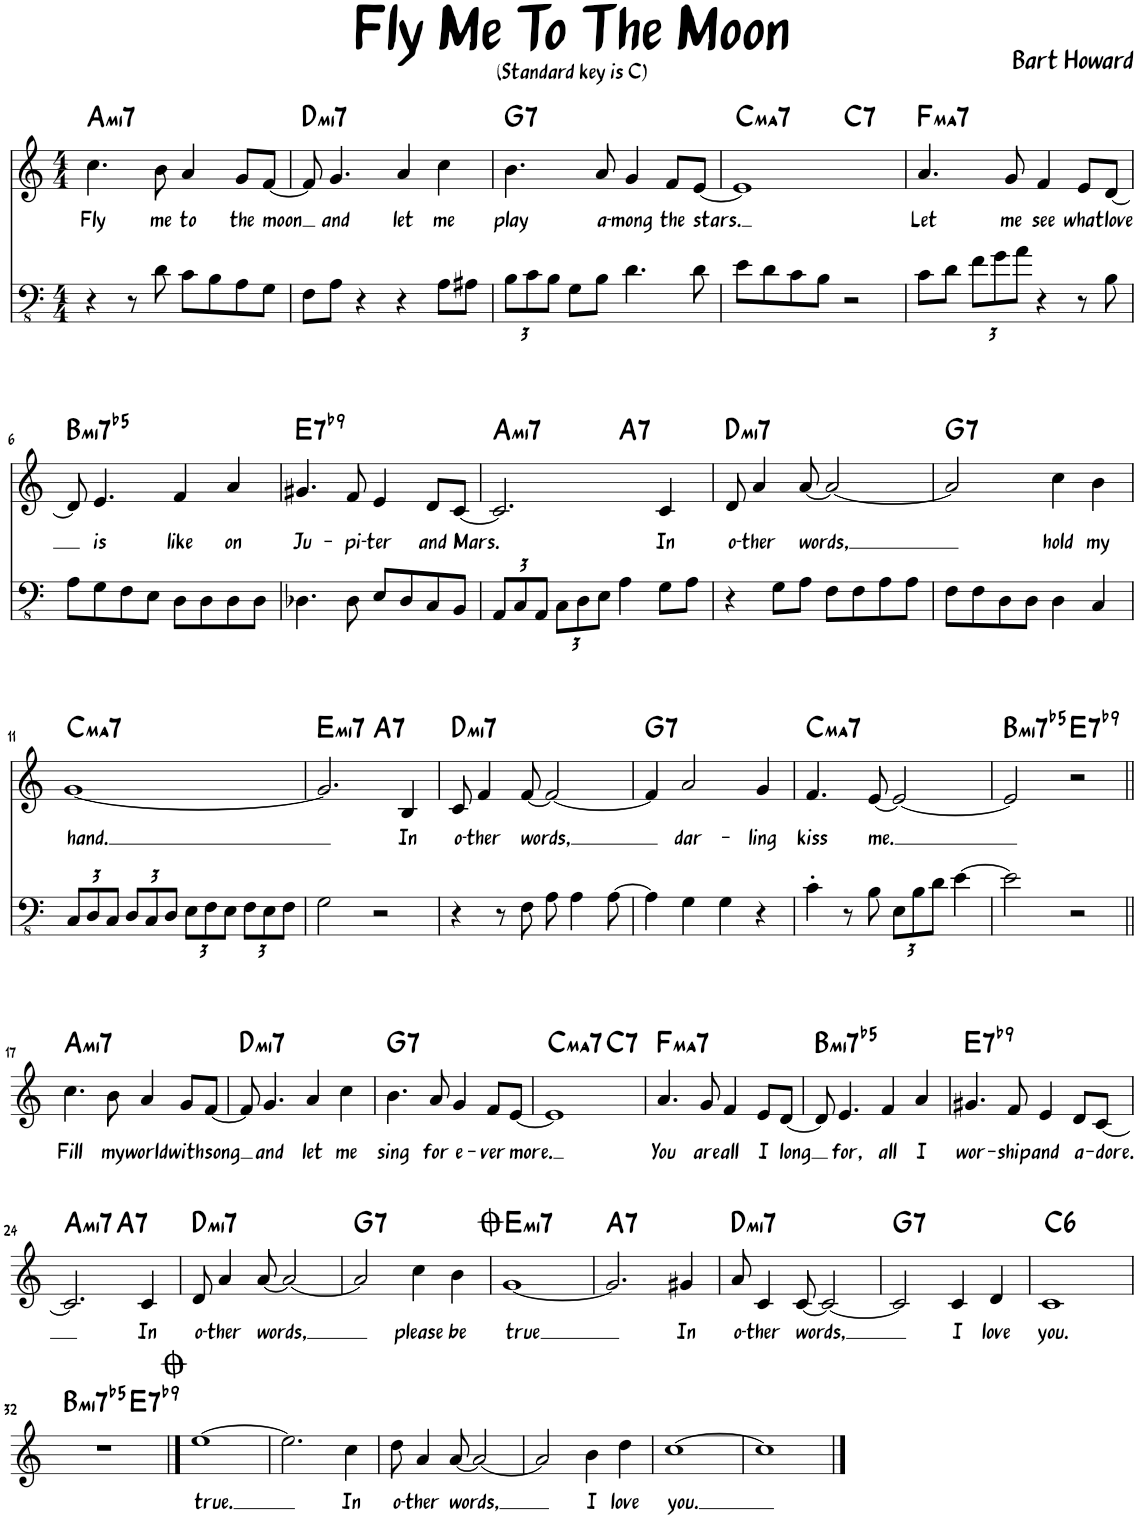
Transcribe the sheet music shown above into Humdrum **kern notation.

**kern	**kern	**text	**harte
*part2	*part1	*part1	*part1
*staff2	*staff1	*staff1	*
*I"Acoustic Bass	*I"Piano	*	*
*I'Ac b	*I'Pno	*	*
*clefFv4	*clefG2	*	*
*k[]	*k[]	*	*
*M4/4	*M4/4	*	*
=1	=1	=1	=1
!	!	!LO:LY:b	!LO:H:kt=mi7
4r	4.cc\	Fly	A:min7
8r	.	.	.
!	!	!LO:LY:b	!
8D\	8b\	me	.
!	!	!LO:LY:b	!
8C\L	4a/	to	.
8BB\	.	.	.
!	!	!LO:LY:b	!
8AA\	8g/L	the	.
!	!	!LO:LY:b	!
8GG\J	[8f/J	moon	.
=2	=2	=2	=2
!	!	!	!LO:H:kt=mi7
8FF\L	8f/]	.	D:min7
!	!	!LO:LY:b	!
8AA\J	4.g/	and	.
4r	.	.	.
!	!	!LO:LY:b	!
4r	4a/	let	.
!	!	!LO:LY:b	!
8AA\L	4cc\	me	.
8AA#X\J	.	.	.
=3	=3	=3	=3
*Xbrackettup	*	*	*
!	!	!LO:LY:b	!LO:H:kt=7
12BB\L	4.b\	play	G:7
12C\	.	.	.
12BB\J	.	.	.
8GG\L	.	.	.
!	!	!LO:LY:b	!
8BB\J	8a/	a-	.
!	!	!LO:LY:b	!
4.D\	4g/	-mong	.
!	!	!LO:LY:b	!
.	8f/L	the	.
!	!	!LO:LY:b	!
8D\	[8e/J	stars.	.
=4	=4	=4	=4
!	!	!	!LO:H:kt=ma7
*	*^	*	*
8E\L	1e]	2ryy	.	C:maj7
8D\	.	.	.	.
8C\	.	.	.	.
8BB\J	.	.	.	.
!	!	!	!	!LO:H:kt=7
2r	.	2ryy	.	C:7
=5	=5	=5	=5	=5
!	!	!	!LO:LY:b	!LO:H:kt=ma7
*	*v	*v	*	*
8C\L	4.a/	Let	F:maj7
8D\J	.	.	.
12F\L	.	.	.
12G\	.	.	.
!	!	!LO:LY:b	!
.	8g/	me	.
12A\J	.	.	.
!	!	!LO:LY:b	!
4r	4f/	see	.
!	!	!LO:LY:b	!
8r	8e/L	what	.
!	!	!LO:LY:b	!
8BB\	[8d/J	love	.
!!LO:LB:g=z
=6	=6	=6	=6
!	!	!	!LO:H:kt=mi7b5
8AA\L	8d/]	.	B:hdim7
!	!	!LO:LY:b	!
8GG\	4.e/	is	.
8FF\	.	.	.
8EE\J	.	.	.
!	!	!LO:LY:b	!
8DD\L	4f/	like	.
8DD\	.	.	.
!	!	!LO:LY:b	!
8DD\	4a/	on	.
8DD\J	.	.	.
=7	=7	=7	=7
!	!	!LO:LY:b	!LO:H:kt=7
4.DD-X\	4.g#X/	Ju-	E:7(b9)
!	!	!LO:LY:b	!
8DD-\	8f/	-pi-	.
!	!	!LO:LY:b	!
8EE/L	4e/	-ter	.
8DD-/	.	.	.
!	!	!LO:LY:b	!
8CC/	8d/L	and	.
!	!	!LO:LY:b	!
8BBB/J	[8c/J	Mars.	.
=8	=8	=8	=8
!	!	!	!LO:H:kt=mi7
*	*^	*	*
12AAA/L	2.c/]	2ryy	.	A:min7
12CC/	.	.	.	.
12AAA/J	.	.	.	.
12CC\L	.	.	.	.
12DD\	.	.	.	.
12EE\J	.	.	.	.
!	!	!	!	!LO:H:kt=7
4AA\	.	2ryy	.	A:7
!	!	!	!LO:LY:b	!
8GG\L	4c/	.	In	.
8AA\J	.	.	.	.
=9	=9	=9	=9	=9
!	!	!	!LO:LY:b	!LO:H:kt=mi7
*	*v	*v	*	*
4r	8d/	o-	D:min7
!	!	!LO:LY:b	!
.	4a/	-ther	.
8GG\L	.	.	.
!	!	!LO:LY:b	!
8AA\J	[8a/	words,	.
8FF\L	2a/_	.	.
8FF\	.	.	.
8AA\	.	.	.
8AA\J	.	.	.
=10	=10	=10	=10
!	!	!	!LO:H:kt=7
8FF\L	2a/]	.	G:7
8FF\	.	.	.
8DD\	.	.	.
8DD\J	.	.	.
!	!	!LO:LY:b	!
4DD\	4cc\	hold	.
!	!	!LO:LY:b	!
4CC/	4b\	my	.
!!LO:LB:g=z
=11	=11	=11	=11
!	!	!LO:LY:b	!LO:H:kt=ma7
12CC/L	[1g	hand.	C:maj7
12DD/	.	.	.
12CC/J	.	.	.
12DD/L	.	.	.
12CC/	.	.	.
12DD/J	.	.	.
12EE\L	.	.	.
12FF\	.	.	.
12EE\J	.	.	.
12FF\L	.	.	.
12EE\	.	.	.
12FF\J	.	.	.
=12	=12	=12	=12
!	!	!	!LO:H:kt=mi7
*	*^	*	*
2GG\	2.g/]	2ryy	.	E:min7
!	!	!	!	!LO:H:kt=7
2r	.	2ryy	.	A:7
!	!	!	!LO:LY:b	!
.	4B/	.	In	.
=13	=13	=13	=13	=13
!	!	!	!LO:LY:b	!LO:H:kt=mi7
*	*v	*v	*	*
4r	8c/	o-	D:min7
!	!	!LO:LY:b	!
.	4f/	-ther	.
8r	.	.	.
!	!	!LO:LY:b	!
8FF\	[8f/	words,	.
8AA\	2f/_	.	.
4AA\	.	.	.
[8AA\	.	.	.
=14	=14	=14	=14
!	!	!	!LO:H:kt=7
4AA\]	4f/]	.	G:7
!	!	!LO:LY:b	!
4GG\	2a/	dar-	.
4GG\	.	.	.
!	!	!LO:LY:b	!
4r	4g/	-ling	.
=15	=15	=15	=15
!	!	!LO:LY:b	!LO:H:kt=ma7
4C'\	4.f/	kiss	C:maj7
8r	.	.	.
!	!	!LO:LY:b	!
8BB\	[8e/	me.	.
12EE\L	2e/_	.	.
12BB\	.	.	.
12D\J	.	.	.
[4E\	.	.	.
=16	=16	=16	=16
!	!	!	!LO:H:kt=mi7b5
2E\]	2e/]	.	B:hdim7
!	!	!	!LO:H:kt=7
2r	2r	.	E:7(b9)
!!LO:LB:g=z
=17||	=17||	=17||	=17||
!	!	!LO:LY:b	!LO:H:kt=mi7
1r	4.cc\	Fill	A:min7
!	!	!LO:LY:b	!
.	8b\	my	.
!	!	!LO:LY:b	!
.	4a/	world	.
!	!	!LO:LY:b	!
.	8g/L	with	.
!	!	!LO:LY:b	!
.	[8f/J	song	.
=18	=18	=18	=18
!	!	!	!LO:H:kt=mi7
1r	8f/]	.	D:min7
!	!	!LO:LY:b	!
.	4.g/	and	.
!	!	!LO:LY:b	!
.	4a/	let	.
!	!	!LO:LY:b	!
.	4cc\	me	.
=19	=19	=19	=19
!	!	!LO:LY:b	!LO:H:kt=7
1r	4.b\	sing	G:7
!	!	!LO:LY:b	!
.	8a/	for	.
!	!	!LO:LY:b	!
.	4g/	e-	.
!	!	!LO:LY:b	!
.	8f/L	-ver	.
!	!	!LO:LY:b	!
.	[8e/J	more.	.
=20	=20	=20	=20
!	!	!	!LO:H:kt=ma7
*	*^	*	*
1r	1e]	2ryy	.	C:maj7
!	!	!	!	!LO:H:kt=7
.	.	2ryy	.	C:7
=21	=21	=21	=21	=21
!	!	!	!LO:LY:b	!LO:H:kt=ma7
*	*v	*v	*	*
1r	4.a/	You	F:maj7
!	!	!LO:LY:b	!
.	8g/	are	.
!	!	!LO:LY:b	!
.	4f/	all	.
!	!	!LO:LY:b	!
.	8e/L	I	.
!	!	!LO:LY:b	!
.	[8d/J	long	.
=22	=22	=22	=22
!	!	!	!LO:H:kt=mi7b5
1r	8d/]	.	B:hdim7
!	!	!LO:LY:b	!
.	4.e/	for,	.
!	!	!LO:LY:b	!
.	4f/	all	.
!	!	!LO:LY:b	!
.	4a/	I	.
=23	=23	=23	=23
!	!	!LO:LY:b	!LO:H:kt=7
1r	4.g#X/	wor-	E:7(b9)
!	!	!LO:LY:b	!
.	8f/	-ship	.
!	!	!LO:LY:b	!
.	4e/	and	.
!	!	!LO:LY:b	!
.	8d/L	a-	.
!	!	!LO:LY:b	!
.	[8c/J	-dore.	.
!!LO:LB:g=z
=24	=24	=24	=24
!	!	!	!LO:H:kt=mi7
*	*^	*	*
1r	2.c/]	2ryy	.	A:min7
!	!	!	!	!LO:H:kt=7
.	.	2ryy	.	A:7
!	!	!	!LO:LY:b	!
.	4c/	.	In	.
=25	=25	=25	=25	=25
!	!	!	!LO:LY:b	!LO:H:kt=mi7
*	*v	*v	*	*
1r	8d/	o-	D:min7
!	!	!LO:LY:b	!
.	4a/	-ther	.
!	!	!LO:LY:b	!
.	[8a/	words,	.
.	2a/_	.	.
=26	=26	=26	=26
!	!	!	!LO:H:kt=7
1r	2a/]	.	G:7
!	!	!LO:LY:b	!
.	4cc\	please	.
!	!	!LO:LY:b	!
.	4b\	be	.
=27	=27	=27	=27
!	!	!LO:LY:b	!LO:H:kt=mi7
1r	[1g	true	E:min7
=28	=28	=28	=28
!	!	!	!LO:H:kt=7
1r	2.g/]	.	A:7
!	!	!LO:LY:b	!
.	4g#X/	In	.
=29	=29	=29	=29
!	!	!LO:LY:b	!LO:H:kt=mi7
1r	8a/	o-	D:min7
!	!	!LO:LY:b	!
.	4c/	-ther	.
!	!	!LO:LY:b	!
.	[8c/	words,	.
.	2c/_	.	.
=30	=30	=30	=30
!	!	!	!LO:H:kt=7
1r	2c/]	.	G:7
!	!	!LO:LY:b	!
.	4c/	I	.
!	!	!LO:LY:b	!
.	4d/	love	.
=31	=31	=31	=31
!	!	!LO:LY:b	!LO:H:kt=6
1r	1c	you.	C:maj6
!!LO:LB:g=z
=32	=32	=32	=32
!	!	!	!LO:H:kt=mi7b5
*	*^	*	*
1r	1r	2ryy	.	B:hdim7
!	!	!	!	!LO:H:kt=7
.	.	2ryy	.	E:7(b9)
==33	==33	==33	==33	==33
!	!	!	!LO:LY:b	!
*	*v	*v	*	*
1r	[1ee	true.	.
=34	=34	=34	=34
1r	2.ee\]	.	.
!	!	!LO:LY:b	!
.	4cc\	In	.
=35	=35	=35	=35
!	!	!LO:LY:b	!
1r	8dd\	o-	.
!	!	!LO:LY:b	!
.	4a/	-ther	.
!	!	!LO:LY:b	!
.	[8a/	words,	.
.	2a/_	.	.
=36	=36	=36	=36
1r	2a/]	.	.
!	!	!LO:LY:b	!
.	4b\	I	.
!	!	!LO:LY:b	!
.	4dd\	love	.
=37	=37	=37	=37
!	!	!LO:LY:b	!
1r	[1cc	you.	.
=38	=38	=38	=38
1r	1cc]	.	.
==	==	==	==
*-	*-	*-	*-
